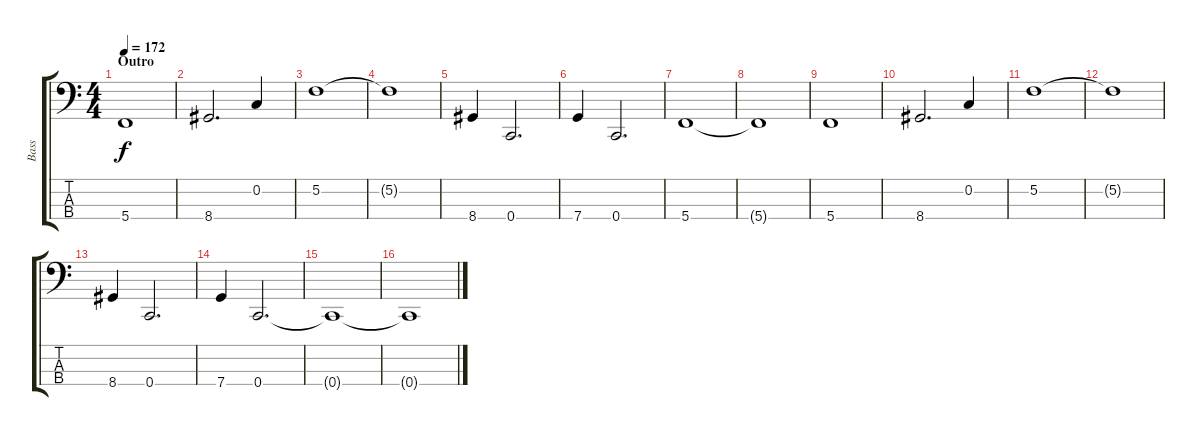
\track ("Bass" "Bass") {instrument electricbasspick}
\staff {score tabs}
\tuning (F2 C2 G1 C1) {hide}
\ts (4 4)
\section ("" "Outro")
\tempo 172
\clef f4
\ks c
5.4.1{dy f} |
8.4.2{d} 0.2.4 |
5.2.1 |
5.2{t}.1 |
8.4.4 0.4.2{d} |
7.4.4 0.4.2{d} |
5.4.1 |
5.4{t}.1 |
5.4.1 |
8.4.2{d} 0.2.4 |
5.2.1 |
5.2{t}.1 |
8.4.4 0.4.2{d} |
7.4.4 0.4.2{d} |
0.4{t}.1 |
0.4{t}.1
